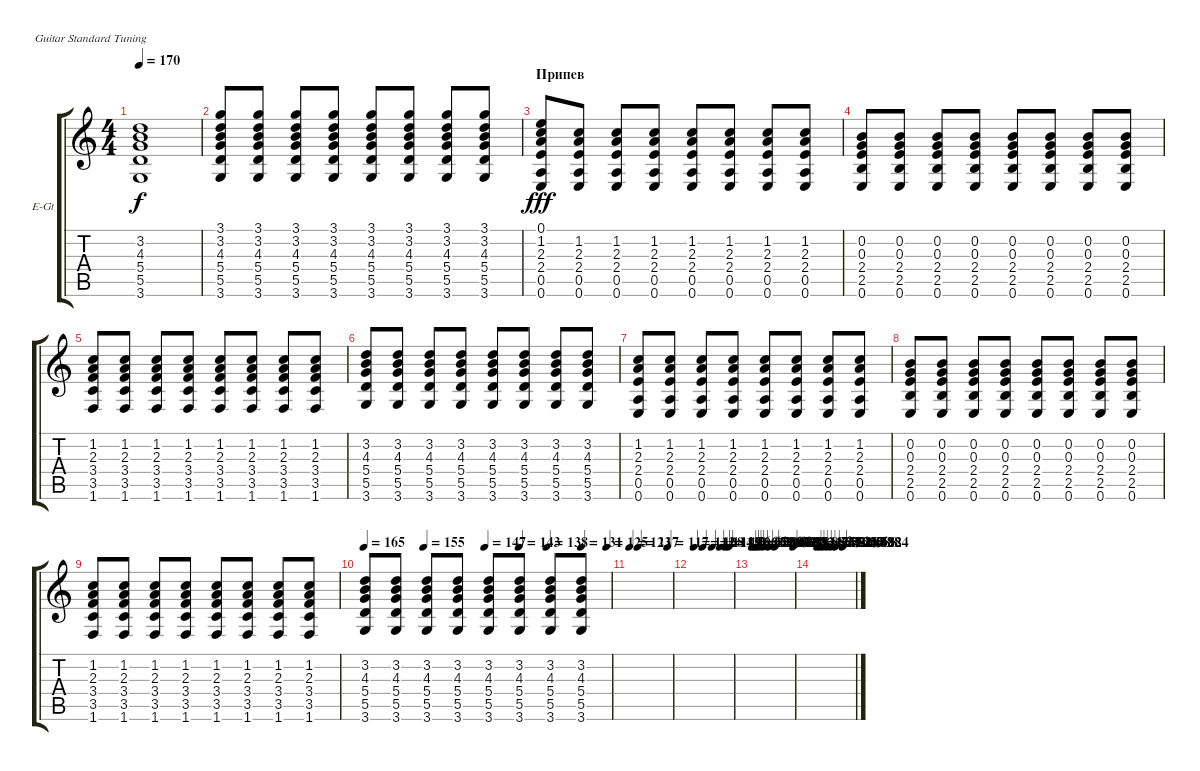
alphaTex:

\defaultSystemsLayout 4
\bracketExtendMode groupsimilarinstruments
\firstSystemTrackNameOrientation horizontal
\otherSystemsTrackNameOrientation horizontal
\track ("Г. Каспарян (гитара)" "E-Gt") {instrument overdrivenguitar}
\staff {score tabs}
\tuning (E4 B3 G3 D3 A2 E2)
\ts (4 4)
\tempo 170
\clef g2
\ks c
(3.6 5.5 5.4 4.3 3.2).1{dy f} |
(5.5 3.6 5.4 4.3 3.2 3.1).8 (5.5 3.6 5.4 4.3 3.2 3.1).8 (5.5 3.6 5.4 4.3 3.2 3.1).8 (5.5 3.6 5.4 4.3 3.2 3.1).8 (5.5 3.6 5.4 4.3 3.2 3.1).8 (5.5 3.6 5.4 4.3 3.2 3.1).8 (5.5 3.6 5.4 4.3 3.2 3.1).8 (5.5 3.6 5.4 4.3 3.2 3.1).8 |
\section ("" "Припев")
(0.6 0.5 2.4 2.3 1.2 0.1).8{dy fff} (0.6 0.5 2.4 2.3 1.2).8 (0.6 0.5 2.4 2.3 1.2).8 (0.6 0.5 2.4 2.3 1.2).8 (0.6 0.5 2.4 2.3 1.2).8 (0.6 0.5 2.4 2.3 1.2).8 (0.6 0.5 2.4 2.3 1.2).8 (0.6 0.5 2.4 2.3 1.2).8 |
(0.6 2.5 2.4 0.3 0.2).8 (0.6 2.5 2.4 0.3 0.2).8 (0.6 2.5 2.4 0.3 0.2).8 (0.6 2.5 2.4 0.3 0.2).8 (0.6 2.5 2.4 0.3 0.2).8 (0.6 2.5 2.4 0.3 0.2).8 (0.6 2.5 2.4 0.3 0.2).8 (0.6 2.5 2.4 0.3 0.2).8 |
(1.6 3.5 3.4 2.3 1.2).8 (1.6 3.5 3.4 2.3 1.2).8 (1.6 3.5 3.4 2.3 1.2).8 (1.6 3.5 3.4 2.3 1.2).8 (1.6 3.5 3.4 2.3 1.2).8 (1.6 3.5 3.4 2.3 1.2).8 (1.6 3.5 3.4 2.3 1.2).8 (1.6 3.5 3.4 2.3 1.2).8 |
(3.6 5.5 5.4 4.3 3.2).8 (3.6 5.5 5.4 4.3 3.2).8 (3.6 5.5 5.4 4.3 3.2).8 (3.6 5.5 5.4 4.3 3.2).8 (3.6 5.5 5.4 4.3 3.2).8 (3.6 5.5 5.4 4.3 3.2).8 (3.6 5.5 5.4 4.3 3.2).8 (3.6 5.5 5.4 4.3 3.2).8 |
(0.6 0.5 2.4 2.3 1.2).8 (0.6 0.5 2.4 2.3 1.2).8 (0.6 0.5 2.4 2.3 1.2).8 (0.6 0.5 2.4 2.3 1.2).8 (0.6 0.5 2.4 2.3 1.2).8 (0.6 0.5 2.4 2.3 1.2).8 (0.6 0.5 2.4 2.3 1.2).8 (0.6 0.5 2.4 2.3 1.2).8 |
(0.6 2.5 2.4 0.3 0.2).8 (0.6 2.5 2.4 0.3 0.2).8 (0.6 2.5 2.4 0.3 0.2).8 (0.6 2.5 2.4 0.3 0.2).8 (0.6 2.5 2.4 0.3 0.2).8 (0.6 2.5 2.4 0.3 0.2).8 (0.6 2.5 2.4 0.3 0.2).8 (0.6 2.5 2.4 0.3 0.2).8 |
(1.6 3.5 3.4 2.3 1.2).8 (1.6 3.5 3.4 2.3 1.2).8 (1.6 3.5 3.4 2.3 1.2).8 (1.6 3.5 3.4 2.3 1.2).8 (1.6 3.5 3.4 2.3 1.2).8 (1.6 3.5 3.4 2.3 1.2).8 (1.6 3.5 3.4 2.3 1.2).8 (1.6 3.5 3.4 2.3 1.2).8 |
\tempo 165
\tempo (155 0.242991)
\tempo (147 0.490654)
\tempo (143 0.630841)
\tempo (138 0.742991)
\tempo (131 0.883178)
\tempo (125 0.985981)
(3.6 5.5 5.4 4.3 3.2).8 (3.6 5.5 5.4 4.3 3.2).8 (3.6 5.5 5.4 4.3 3.2).8 (3.6 5.5 5.4 4.3 3.2).8 (3.6 5.5 5.4 4.3 3.2).8 (3.6 5.5 5.4 4.3 3.2).8 (3.6 5.5 5.4 4.3 3.2).8 (3.6 5.5 5.4 4.3 3.2).8 |
\tempo 123
\tempo (117 0.19375)
\tempo (117 0.9)
|
\tempo (112 0.0625)
\tempo (108 0.275)
\tempo (114.706 0.5)
\tempo (119 0.7)
\tempo (131 0.8375)
\tempo (146.671 0.91875)
|
\tempo
161.812
\tempo (150.035 0.0625)
\tempo (139.941 0.125)
\tempo (126.482 0.19375)
\tempo (116.388 0.28125)
\tempo (106.294 0.4125)
\tempo (97.8824 0.55625)
\tempo (97.8824 1)
|
\tempo (86.1059 0.1)
\tempo (74.3294 0.175)
\tempo (67.6 0.25)
\tempo (59.1882 0.35)
\tempo (52.4588 0.44375)
\tempo (52.4588 0.54375)
\tempo (40.6824 0.71875)
